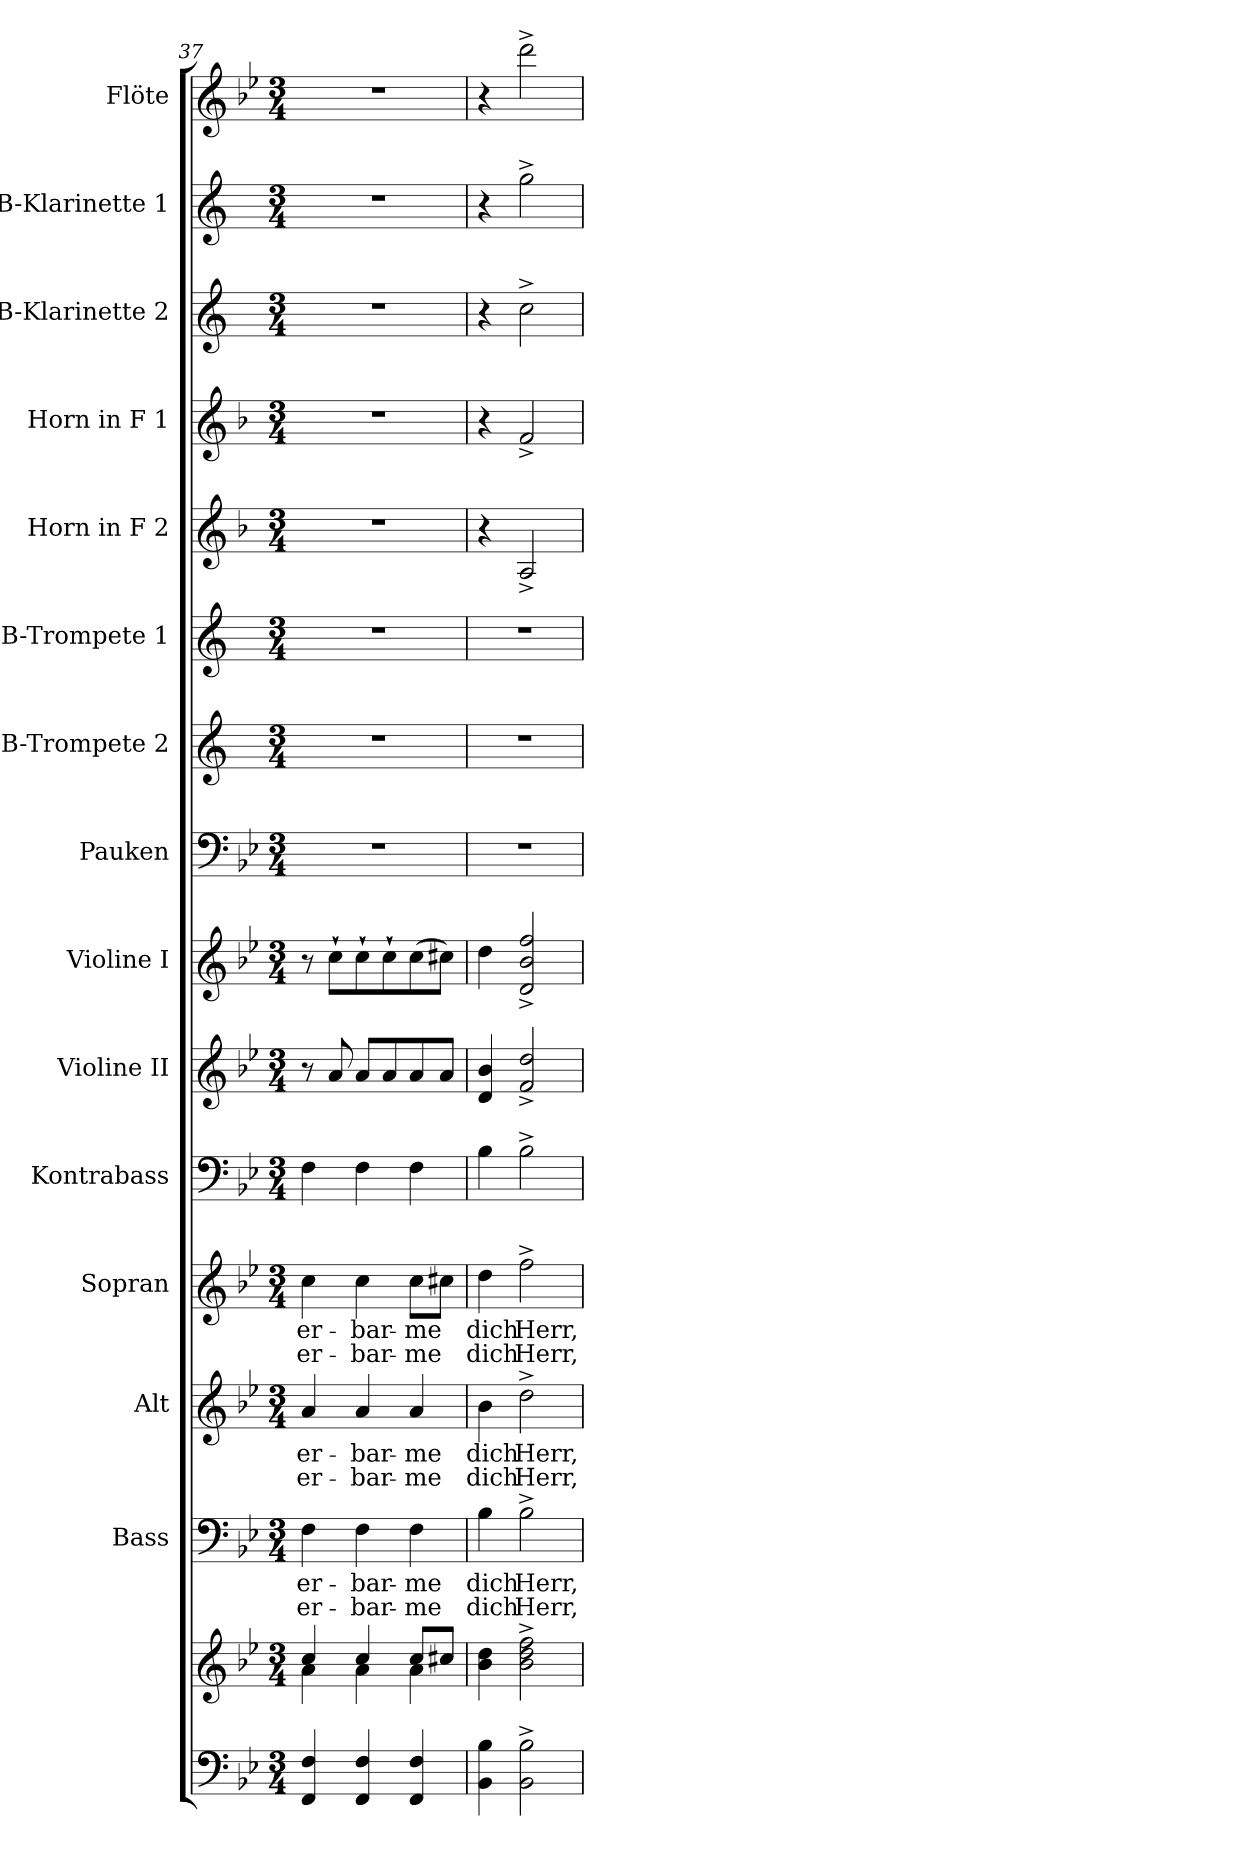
**kern	**kern	**kern	**text	**text	**kern	**text	**text	**kern	**text	**text	**kern	**kern	**kern	**kern	**kern	**kern	**kern	**kern	**kern	**kern	**kern
*part15	*part15	*part14	*part14	*part14	*part13	*part13	*part13	*part12	*part12	*part12	*part11	*part10	*part9	*part8	*part7	*part6	*part5	*part4	*part3	*part2	*part1
*staff16	*staff15	*staff14	*staff14	*staff14	*staff13	*staff13	*staff13	*staff12	*staff12	*staff12	*staff11	*staff10	*staff9	*staff8	*staff7	*staff6	*staff5	*staff4	*staff3	*staff2	*staff1
*	*	*I"Bass	*	*	*I"Alt	*	*	*I"Sopran	*	*	*I"Kontrabass	*I"Violine II	*I"Violine I	*I"Pauken	*I"B-Trompete 2	*I"B-Trompete 1	*I"Horn in F 2	*I"Horn in F 1	*I"B-Klarinette 2	*I"B-Klarinette 1	*I"Flöte
*	*	*I'B.	*	*	*I'A.	*	*	*I'S.	*	*	*I'Kb.	*I'Vl. II	*I'Vl. I	*I'Pk.	*I'B Trp. 2	*I'B Trp. 1	*	*	*I'B Kl. 2	*I'B Kl. 1	*I'Fl.
*clefF4	*clefG2	*clefF4	*	*	*clefG2	*	*	*clefG2	*	*	*clefF4	*clefG2	*clefG2	*clefF4	*clefG2	*clefG2	*clefG2	*clefG2	*clefG2	*clefG2	*clefG2
*	*	*	*	*	*	*	*	*	*	*	*ITrd7c12	*	*	*	*ITrd1c2	*ITrd1c2	*ITrd4c7	*ITrd4c7	*ITrd1c2	*ITrd1c2	*
*k[b-e-]	*k[b-e-]	*k[b-e-]	*	*	*k[b-e-]	*	*	*k[b-e-]	*	*	*k[b-e-]	*k[b-e-]	*k[b-e-]	*k[b-e-]	*k[b-e-]	*k[b-e-]	*k[b-e-]	*k[b-e-]	*k[b-e-]	*k[b-e-]	*k[b-e-]
*B-:	*B-:	*B-:	*	*	*B-:	*	*	*B-:	*	*	*B-:	*B-:	*B-:	*B-:	*B-:	*B-:	*B-:	*B-:	*B-:	*B-:	*B-:
*M3/4	*M3/4	*M3/4	*	*	*M3/4	*	*	*M3/4	*	*	*M3/4	*M3/4	*M3/4	*M3/4	*M3/4	*M3/4	*M3/4	*M3/4	*M3/4	*M3/4	*M3/4
=37	=37	=37	=37	=37	=37	=37	=37	=37	=37	=37	=37	=37	=37	=37	=37	=37	=37	=37	=37	=37	=37
*	*^	*	*	*	*	*	*	*	*	*	*	*	*	*	*	*	*	*	*	*	*
!	!	!	!	!LO:LY:b	!LO:LY:b	!	!LO:LY:b	!LO:LY:b	!	!LO:LY:b	!LO:LY:b	!	!	!	!	!	!	!	!	!	!	!
4FF/ 4F/	4cc/	4a\	4F\	er-	er-	4a/	er-	er-	4cc\	er-	er-	4FF\	8r	8r	2.r	2.r	2.r	2.r	2.r	2.r	2.r	2.r
.	.	.	.	.	.	.	.	.	.	.	.	.	8a/	8cc`>\L	.	.	.	.	.	.	.	.
!	!	!	!	!LO:LY:b	!LO:LY:b	!	!LO:LY:b	!LO:LY:b	!	!LO:LY:b	!LO:LY:b	!	!	!	!	!	!	!	!	!	!	!
4FF/ 4F/	4cc/	4a\	4F\	-bar-	-bar-	4a/	-bar-	-bar-	4cc\	-bar-	-bar-	4FF\	8a/L	8cc`>\	.	.	.	.	.	.	.	.
.	.	.	.	.	.	.	.	.	.	.	.	.	8a/	8cc`>\	.	.	.	.	.	.	.	.
!	!	!	!	!LO:LY:b	!LO:LY:b	!	!LO:LY:b	!LO:LY:b	!	!LO:LY:b	!LO:LY:b	!	!	!	!	!	!	!	!	!	!	!
4FF/ 4F/	8cc/L	4a\	4F\	-me	-me	4a/	-me	-me	8cc\L	-me	-me	4FF\	8a/	(>8cc\	.	.	.	.	.	.	.	.
.	8cc#X/J	.	.	.	.	.	.	.	8cc#X\J	.	.	.	8a/J	8cc#X\J)	.	.	.	.	.	.	.	.
*	*v	*v	*	*	*	*	*	*	*	*	*	*	*	*	*	*	*	*	*	*	*	*
=38	=38	=38	=38	=38	=38	=38	=38	=38	=38	=38	=38	=38	=38	=38	=38	=38	=38	=38	=38	=38	=38
!	!	!	!LO:LY:b	!LO:LY:b	!	!LO:LY:b	!LO:LY:b	!	!LO:LY:b	!LO:LY:b	!	!	!	!	!	!	!	!	!	!	!
4BB-\ 4B-\	4b-\ 4dd\	4B-\	dich	dich	4b-\	dich	dich	4dd\	dich	dich	4BB-\	4d/ 4b-/	4dd\	2.r	2.r	2.r	4r	4r	4r	4r	4r
!	!	!	!LO:LY:b	!LO:LY:b	!	!LO:LY:b	!LO:LY:b	!	!LO:LY:b	!LO:LY:b	!	!	!	!	!	!	!	!	!	!	!
2BB-\^> 2B-\^>	2b-\^> 2dd\^> 2ff\^>	2B-^>\	Herr,	Herr,	2dd^>\	Herr,	Herr,	2ff^>\	Herr,	Herr,	2BB-^>\	2f/^< 2dd/^<	2d/^< 2b-/^< 2ff/^<	.	.	.	2D^</	2B-^</	2b-^>\	2ff^>\	2ddd^>\
=	=	=	=	=	=	=	=	=	=	=	=	=	=	=	=	=	=	=	=	=	=
*-	*-	*-	*-	*-	*-	*-	*-	*-	*-	*-	*-	*-	*-	*-	*-	*-	*-	*-	*-	*-	*-
